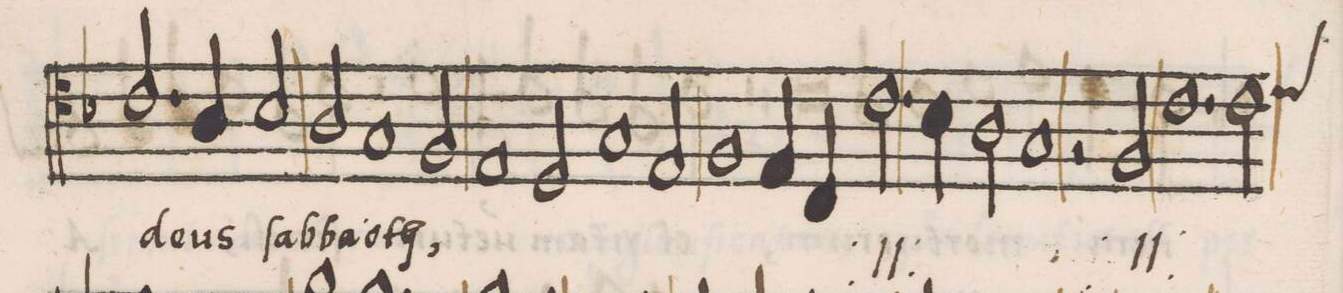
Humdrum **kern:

**kern	**text
*I"ALTVS	*
*clefC4	*
*k[b-]	*
*met(c|)	*
*M2/1	*
2r	.
2.c/	de-
=14	=14
4A/	-us
2B-/	ſab-
2A/	-ba-
1G	-oth,
=15	=15
2F/	.
1E	.
=16	=16
2D/	.
1G	.
2E/	.
=17	=17
1F	.
4E/	.
4C/	.
*	*ij
2.c\	ſab-
=18	=18
4B-\	.
2A\	-ba-
1G	-oth
=19	=19
2r	.
2F/	do-
1.c	.
=20	=20
2c\	-mi-
*custos:d	*
1d	-nus
=21	=21
*-	*-
